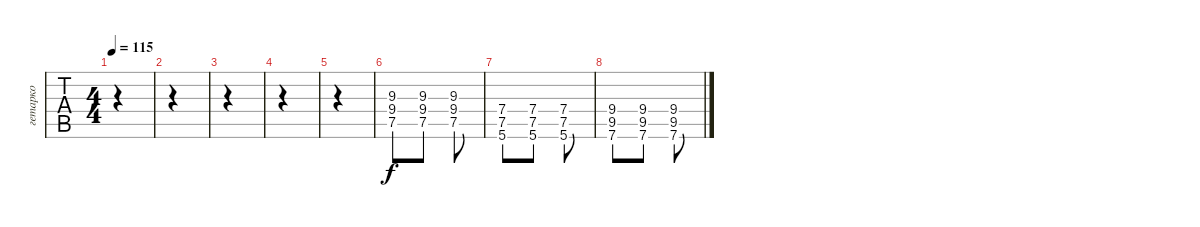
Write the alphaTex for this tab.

\track ("гетарко" "гетарко") {instrument overdrivenguitar}
\staff {tabs}
\tuning (E4 B3 G3 D3 A2 E2) {hide}
\ts (4 4)
\tempo 115
\clef g2
\ks c
|
|
|
|
|
(9.3 9.4 7.5).8 (9.3 9.4 7.5).8 (9.3 9.4 7.5).8 |
(7.4 7.5 5.6).8 (7.4 7.5 5.6).8 (7.4 7.5 5.6).8 |
(9.4 9.5 7.6).8 (9.4 9.5 7.6).8 (9.4 9.5 7.6).8
